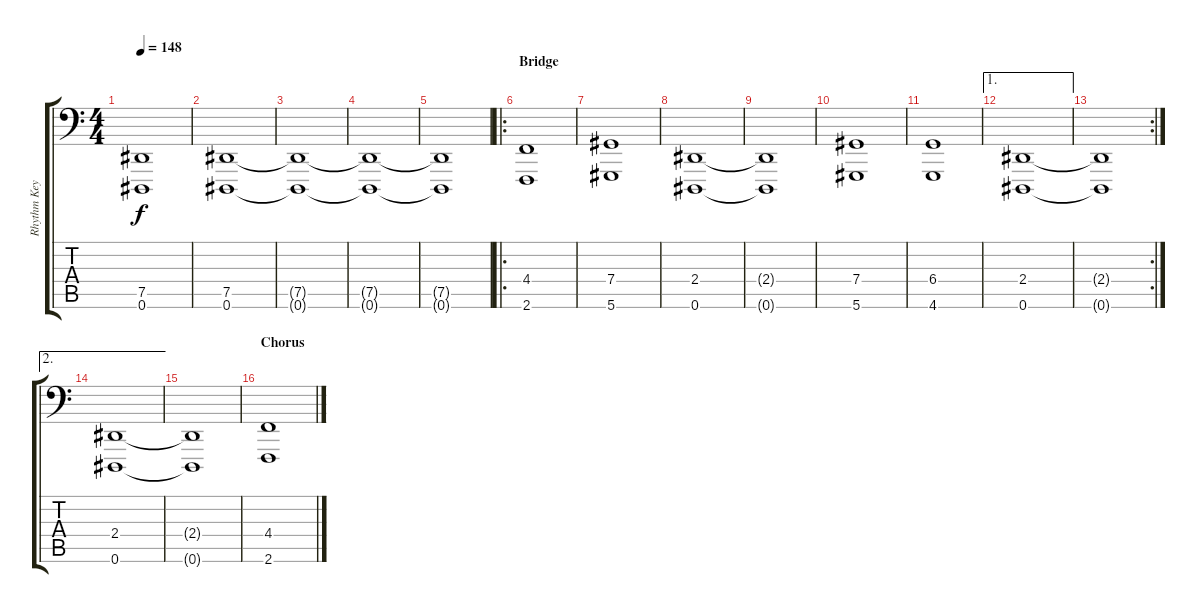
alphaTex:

\track ("Rhythm Keyboard" "Rhythm Key") {instrument stringensemble1}
\staff {score tabs}
\tuning (Eb3 Bb2 Gb2 Db2 Ab1 Eb1) {hide}
\ts (4 4)
\tempo 148
\clef f4
\ks c
(7.5{t} 0.6{t}).1{dy f} |
(7.5 0.6).1 |
(7.5{t} 0.6{t}).1 |
(7.5{t} 0.6{t}).1 |
(7.5{t} 0.6{t}).1 |
\ro
\section ("" "Bridge")
(4.4 2.6).1 |
(7.4 5.6).1 |
(2.4 0.6).1 |
(2.4{t} 0.6{t}).1 |
(7.4 5.6).1 |
(6.4 4.6).1 |
\ae 1
(2.4 0.6).1 |
\rc 2
(2.4{t} 0.6{t}).1 |
\ae 2
(2.4 0.6).1 |
(2.4{t} 0.6{t}).1 |
\section ("" "Chorus")
(4.4 2.6).1
